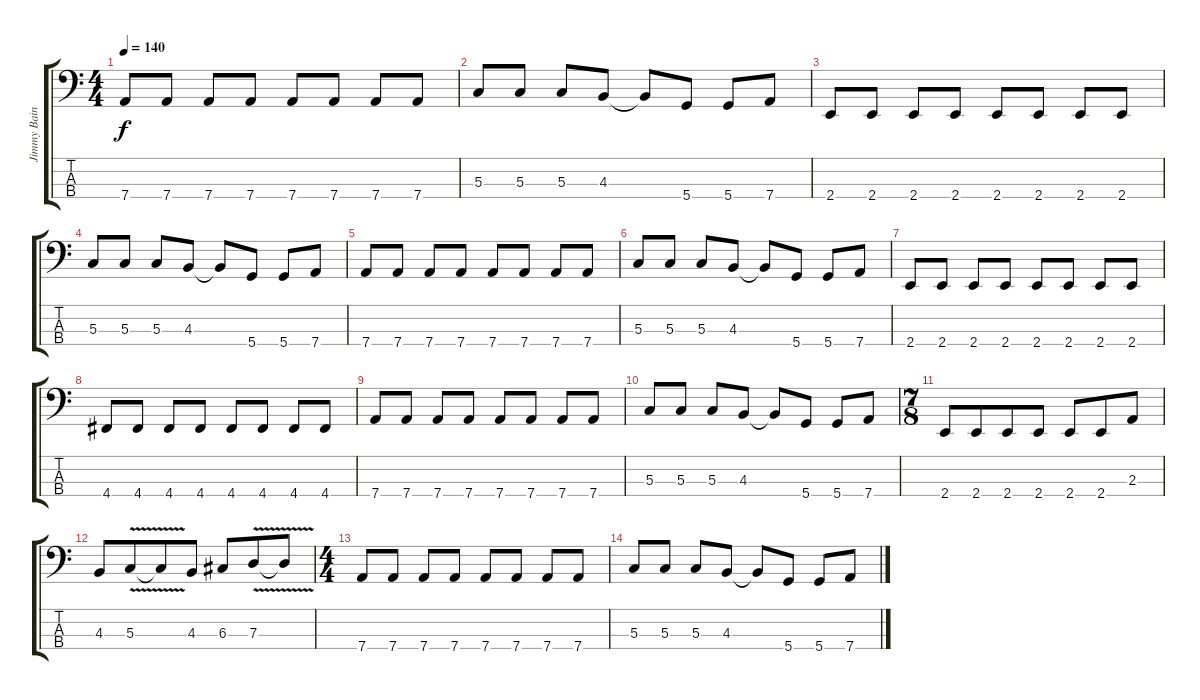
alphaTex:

\track ("Jimmy Bain" "Jimmy Bain") {instrument electricbasspick}
\staff {score tabs}
\tuning (F2 C2 G1 D1) {hide}
\ts (4 4)
\tempo 140
\clef f4
\ks c
7.4.8{dy f} 7.4.8 7.4.8 7.4.8 7.4.8 7.4.8 7.4.8 7.4.8 |
5.3.8 5.3.8 5.3.8 4.3.8 4.3{t}.8 5.4.8 5.4.8 7.4.8 |
2.4.8 2.4.8 2.4.8 2.4.8 2.4.8 2.4.8 2.4.8 2.4.8 |
5.3.8 5.3.8 5.3.8 4.3.8 4.3{t}.8 5.4.8 5.4.8 7.4.8 |
7.4.8 7.4.8 7.4.8 7.4.8 7.4.8 7.4.8 7.4.8 7.4.8 |
5.3.8 5.3.8 5.3.8 4.3.8 4.3{t}.8 5.4.8 5.4.8 7.4.8 |
2.4.8 2.4.8 2.4.8 2.4.8 2.4.8 2.4.8 2.4.8 2.4.8 |
4.4.8 4.4.8 4.4.8 4.4.8 4.4.8 4.4.8 4.4.8 4.4.8 |
7.4.8 7.4.8 7.4.8 7.4.8 7.4.8 7.4.8 7.4.8 7.4.8 |
5.3.8 5.3.8 5.3.8 4.3.8 4.3{t}.8 5.4.8 5.4.8 7.4.8 |
\ts (7 8)
2.4.8 2.4.8 2.4.8 2.4.8 2.4.8 2.4.8 2.3.8 |
4.3.8 5.3{v}.8 5.3{v t}.8 4.3.8 6.3.8 7.3{v}.8 7.3{v t}.8 |
\ts (4 4)
7.4.8 7.4.8 7.4.8 7.4.8 7.4.8 7.4.8 7.4.8 7.4.8 |
5.3.8 5.3.8 5.3.8 4.3.8 4.3{t}.8 5.4.8 5.4.8 7.4.8
